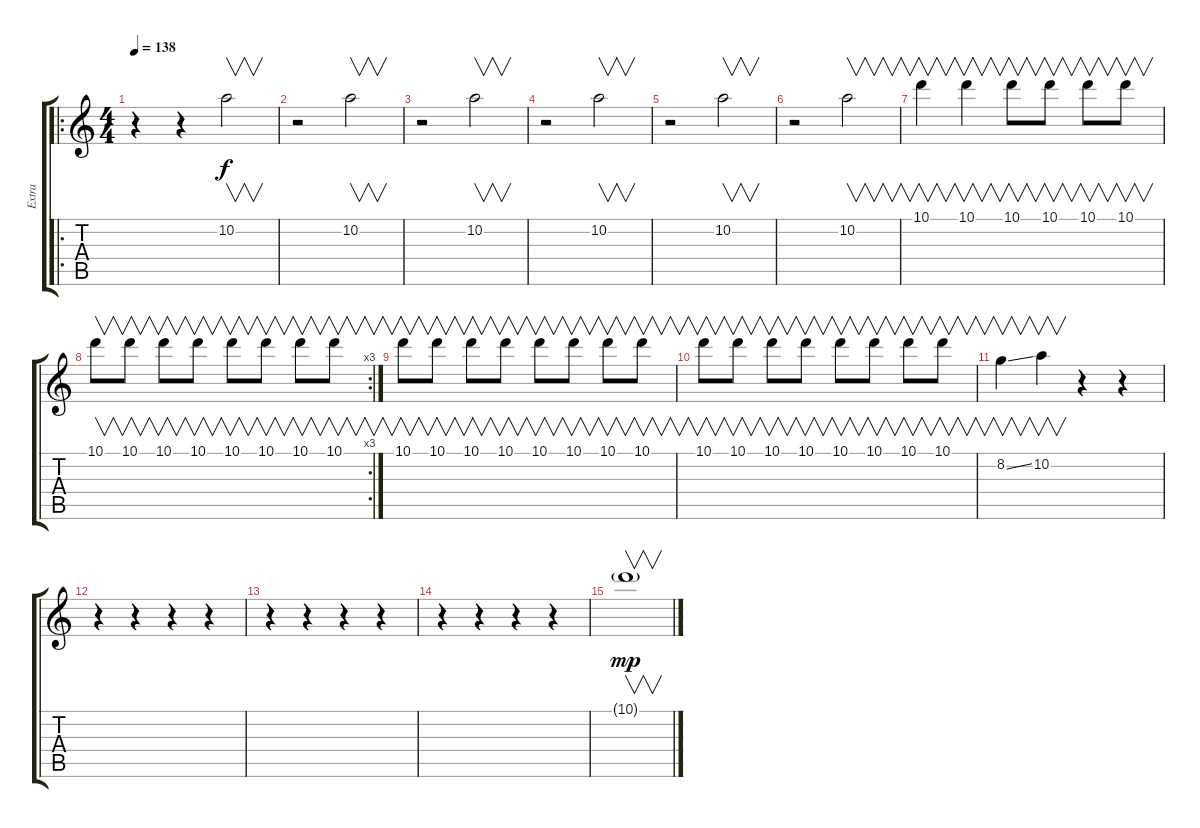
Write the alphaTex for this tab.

\track ("Extra" "Extra") {instrument overdrivenguitar}
\staff {score tabs}
\tuning (E4 B3 G3 D3 A2 E2) {hide}
\ro
\ts (4 4)
\tempo 138
\clef g2
\ks c
r.4{dy f} r.4 10.2.2{v} |
r.2 10.2.2{v} |
r.2 10.2.2{v} |
r.2 10.2.2{v} |
r.2 10.2.2{v} |
r.2 10.2.2{v} |
10.1.4{v} 10.1.4{v} 10.1.8{v} 10.1.8{v} 10.1.8{v} 10.1.8{v} |
\rc 3
10.1.8{v} 10.1.8{v} 10.1.8{v} 10.1.8{v} 10.1.8{v} 10.1.8{v} 10.1.8{v} 10.1.8{v} |
10.1.8{v} 10.1.8{v} 10.1.8{v} 10.1.8{v} 10.1.8{v} 10.1.8{v} 10.1.8{v} 10.1.8{v} |
10.1.8{v} 10.1.8{v} 10.1.8{v} 10.1.8{v} 10.1.8{v} 10.1.8{v} 10.1.8{v} 10.1.8{v} |
8.2{ss}.4{v} 10.2.4{v} r.4 r.4 |
r.4 r.4 r.4 r.4 |
r.4 r.4 r.4 r.4 |
r.4 r.4 r.4 r.4 |
10.1{g}.1{v dy mp}
